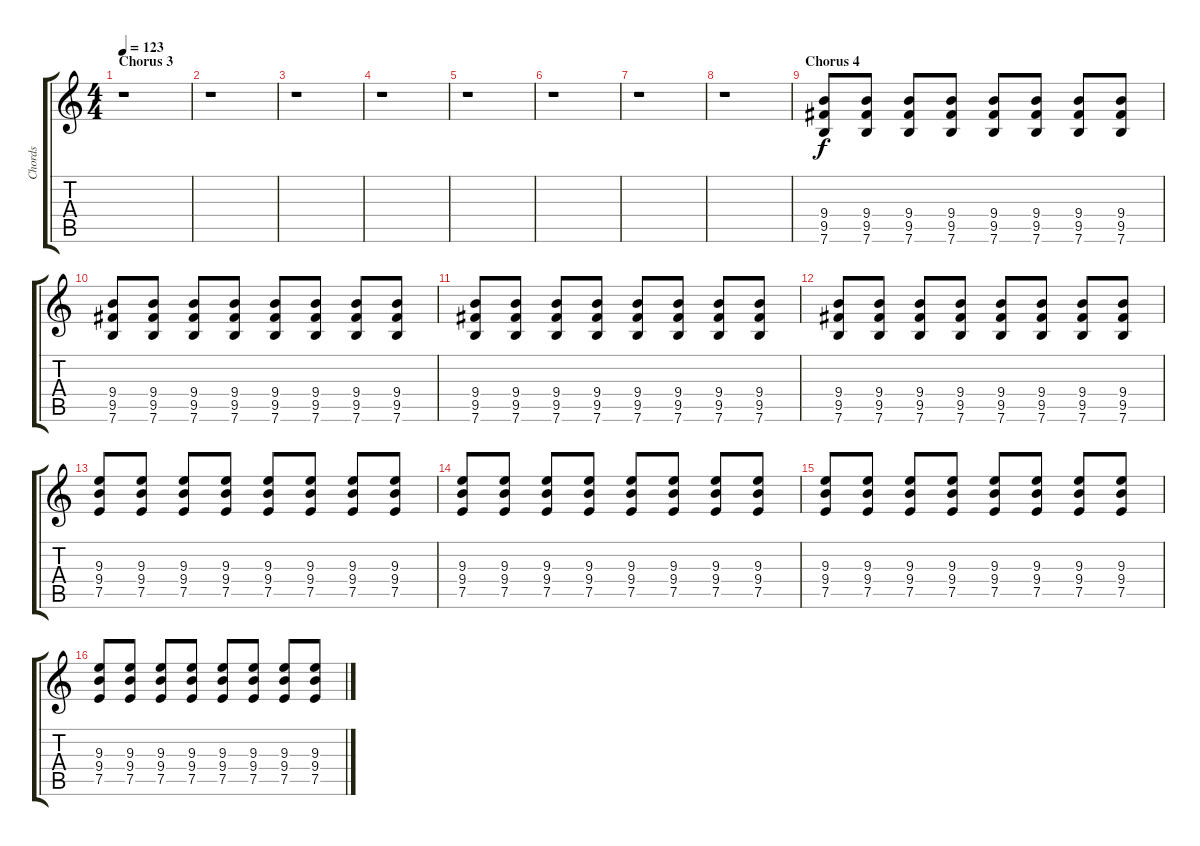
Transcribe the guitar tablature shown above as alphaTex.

\track ("Chords" "Chords") {instrument overdrivenguitar}
\staff {score tabs}
\tuning (E4 B3 G3 D3 A2 E2) {hide}
\ts (4 4)
\section ("" "Chorus 3")
\tempo 123
\clef g2
\ks c
r.1{dy f} |
r.1 |
r.1 |
r.1 |
r.1 |
r.1 |
r.1 |
r.1 |
\section ("" "Chorus 4")
(9.4 9.5 7.6).8 (9.4 9.5 7.6).8 (9.4 9.5 7.6).8 (9.4 9.5 7.6).8 (9.4 9.5 7.6).8 (9.4 9.5 7.6).8 (9.4 9.5 7.6).8 (9.4 9.5 7.6).8 |
(9.4 9.5 7.6).8 (9.4 9.5 7.6).8 (9.4 9.5 7.6).8 (9.4 9.5 7.6).8 (9.4 9.5 7.6).8 (9.4 9.5 7.6).8 (9.4 9.5 7.6).8 (9.4 9.5 7.6).8 |
(9.4 9.5 7.6).8 (9.4 9.5 7.6).8 (9.4 9.5 7.6).8 (9.4 9.5 7.6).8 (9.4 9.5 7.6).8 (9.4 9.5 7.6).8 (9.4 9.5 7.6).8 (9.4 9.5 7.6).8 |
(9.4 9.5 7.6).8 (9.4 9.5 7.6).8 (9.4 9.5 7.6).8 (9.4 9.5 7.6).8 (9.4 9.5 7.6).8 (9.4 9.5 7.6).8 (9.4 9.5 7.6).8 (9.4 9.5 7.6).8 |
(9.3 9.4 7.5).8 (9.3 9.4 7.5).8 (9.3 9.4 7.5).8 (9.3 9.4 7.5).8 (9.3 9.4 7.5).8 (9.3 9.4 7.5).8 (9.3 9.4 7.5).8 (9.3 9.4 7.5).8 |
(9.3 9.4 7.5).8 (9.3 9.4 7.5).8 (9.3 9.4 7.5).8 (9.3 9.4 7.5).8 (9.3 9.4 7.5).8 (9.3 9.4 7.5).8 (9.3 9.4 7.5).8 (9.3 9.4 7.5).8 |
(9.3 9.4 7.5).8 (9.3 9.4 7.5).8 (9.3 9.4 7.5).8 (9.3 9.4 7.5).8 (9.3 9.4 7.5).8 (9.3 9.4 7.5).8 (9.3 9.4 7.5).8 (9.3 9.4 7.5).8 |
(9.3 9.4 7.5).8 (9.3 9.4 7.5).8 (9.3 9.4 7.5).8 (9.3 9.4 7.5).8 (9.3 9.4 7.5).8 (9.3 9.4 7.5).8 (9.3 9.4 7.5).8 (9.3 9.4 7.5).8
